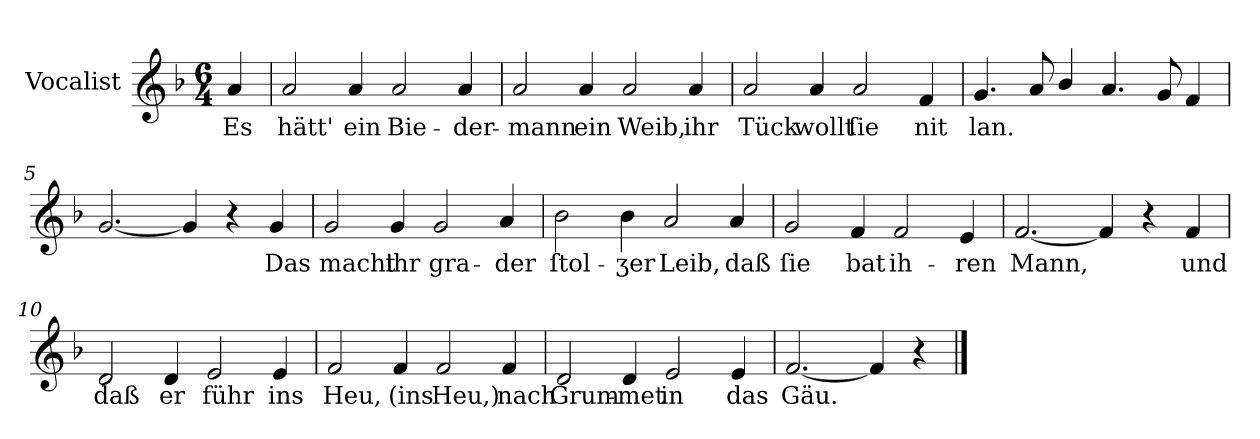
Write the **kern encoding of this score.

**kern	**text
*part1	*part1
*staff1	*staff1
*I"Vocalist	*
*k[b-]	*
*F:	*
*M6/4	*
=	=
4a	Es
=1	=1
2a	hätt'
4a	ein
2a	Bie-
4a	-der-
=2	=2
2a	-mann
4a	ein
2a	Weib,
4a	ihr
=3	=3
2a	Tück
4a	wollt
2a	ſie
4f	nit
=4	=4
4.g	lan.
8a	.
4b-/	.
4.a	.
8g	.
4f	.
=5	=5
[2.g	.
4g]	.
4r	.
4g	Das
=6	=6
2g	macht
4g	ihr
2g	gra-
4a	-der
=7	=7
2b-	ſtol-
4b-	-ʒer
2a	Leib,
4a	daß
=8	=8
2g	ſie
4f	bat
2f	ih-
4e	-ren
=9	=9
[2.f	Mann,
4f]	.
4r	.
4f	und
=10	=10
2d	daß
4d	er
2e	führ
4e	ins
=11	=11
2f	Heu,
4f	(ins
2f	Heu,)
4f	nach
=12	=12
2d	Grum-
4d	-met
2e	in
4e	das
=13	=13
[2.f	Gäu.
4f]	.
4r	.
==	==
*-	*-
